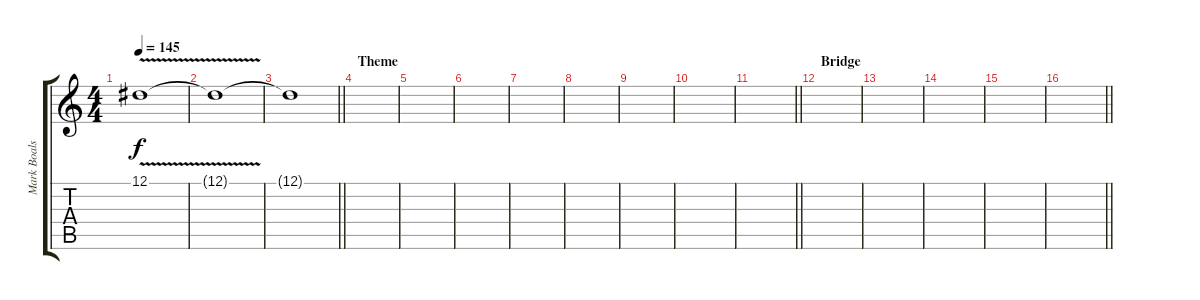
\track ("Mark Boals" "Mark Boals") {instrument lead2sawtooth}
\staff {score tabs}
\tuning (Eb4 Bb3 Gb3 Db3 Ab2 Eb2) {hide}
\ts (4 4)
\tempo 145
\clef g2
\ks c
12.1{v}.1{dy f} |
12.1{t}.1 |
\barLineRight lightlight
12.1{t}.1 |
\section ("" "Theme")
|
|
|
|
|
|
|
\barLineRight lightlight
|
\section ("" "Bridge")
|
|
|
|
\barLineRight lightlight
